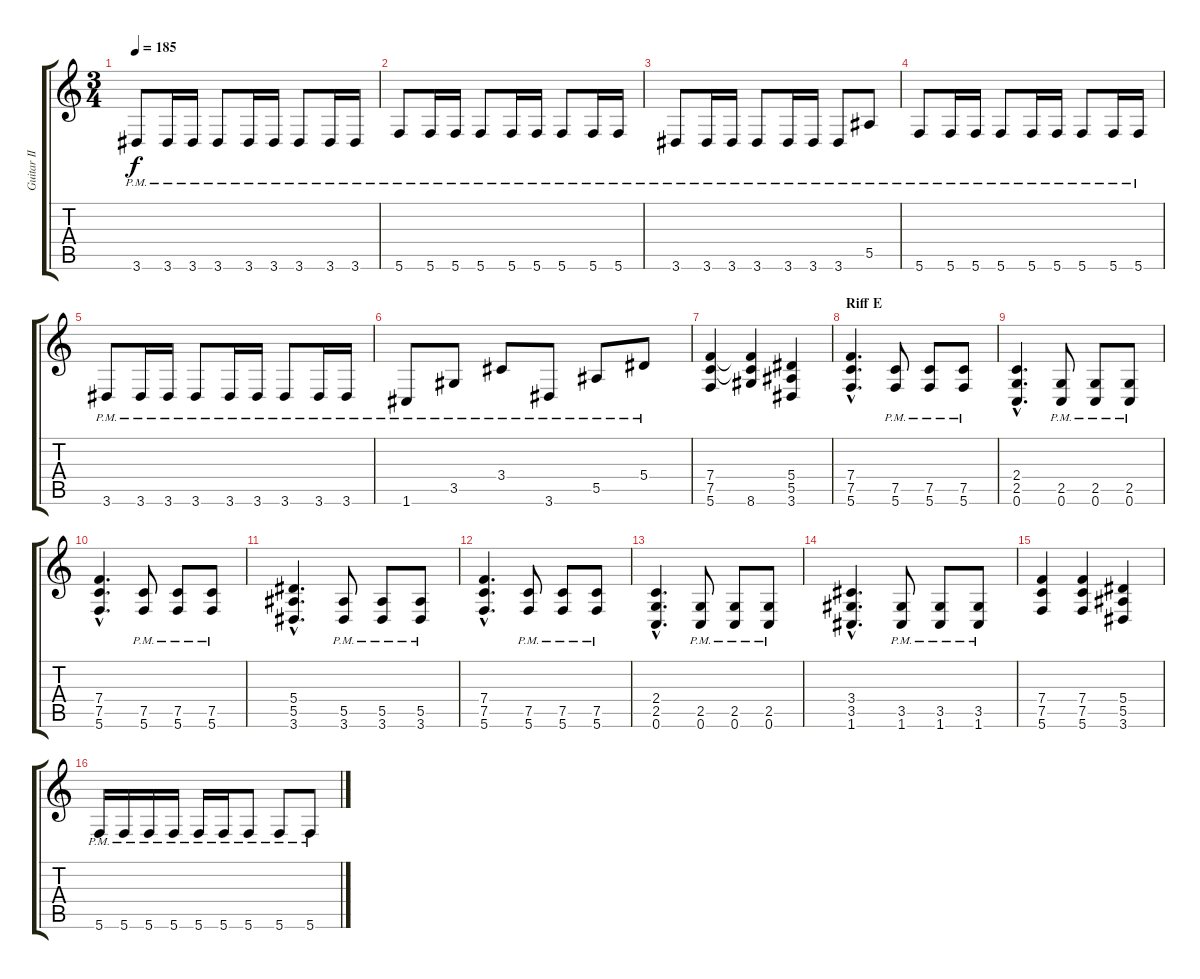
\track ("Guitar II" "Guitar II") {instrument overdrivenguitar}
\staff {score tabs}
\tuning (C4 G3 Eb3 Bb2 F2 C2) {hide}
\ts (3 4)
\tempo 185
\clef g2
\ks c
3.6{pm}.8{dy f} 3.6{pm}.16 3.6{pm}.16 3.6{pm}.8 3.6{pm}.16 3.6{pm}.16 3.6{pm}.8 3.6{pm}.16 3.6{pm}.16 |
5.6{pm}.8 5.6{pm}.16 5.6{pm}.16 5.6{pm}.8 5.6{pm}.16 5.6{pm}.16 5.6{pm}.8 5.6{pm}.16 5.6{pm}.16 |
3.6{pm}.8 3.6{pm}.16 3.6{pm}.16 3.6{pm}.8 3.6{pm}.16 3.6{pm}.16 3.6{pm}.8 5.5{pm}.8 |
5.6{pm}.8 5.6{pm}.16 5.6{pm}.16 5.6{pm}.8 5.6{pm}.16 5.6{pm}.16 5.6{pm}.8 5.6{pm}.16 5.6{pm}.16 |
3.6{pm}.8 3.6{pm}.16 3.6{pm}.16 3.6{pm}.8 3.6{pm}.16 3.6{pm}.16 3.6{pm}.8 3.6{pm}.16 3.6{pm}.16 |
1.6{pm}.8 3.5{pm}.8 3.4{pm}.8 3.6{pm}.8 5.5{pm}.8 5.4{pm}.8 |
(7.4 7.5 5.6).4 (7.4{t} 7.5{t} 8.6).4 (5.4 5.5 3.6).4 |
\section ("" "Riff E")
(7.4{hac} 7.5{hac} 5.6{hac}).4{d} (7.5{pm} 5.6{pm}).8 (7.5{pm} 5.6{pm}).8 (7.5{pm} 5.6{pm}).8 |
(2.4{hac} 2.5{hac} 0.6{hac}).4{d} (2.5{pm} 0.6{pm}).8 (2.5{pm} 0.6{pm}).8 (2.5{pm} 0.6{pm}).8 |
(7.4{hac} 7.5{hac} 5.6{hac}).4{d} (7.5{pm} 5.6{pm}).8 (7.5{pm} 5.6{pm}).8 (7.5{pm} 5.6{pm}).8 |
(5.4{hac} 5.5{hac} 3.6{hac}).4{d} (5.5{pm} 3.6{pm}).8 (5.5{pm} 3.6{pm}).8 (5.5{pm} 3.6{pm}).8 |
(7.4{hac} 7.5{hac} 5.6{hac}).4{d} (7.5{pm} 5.6{pm}).8 (7.5{pm} 5.6{pm}).8 (7.5{pm} 5.6{pm}).8 |
(2.4{hac} 2.5{hac} 0.6{hac}).4{d} (2.5{pm} 0.6{pm}).8 (2.5{pm} 0.6{pm}).8 (2.5{pm} 0.6{pm}).8 |
(3.4{hac} 3.5{hac} 1.6{hac}).4{d} (3.5{pm} 1.6{pm}).8 (3.5{pm} 1.6{pm}).8 (3.5{pm} 1.6{pm}).8 |
(7.4 7.5 5.6).4 (7.4 7.5 5.6).4 (5.4 5.5 3.6).4 |
5.6{pm}.16 5.6{pm}.16 5.6{pm}.16 5.6{pm}.16 5.6{pm}.16 5.6{pm}.16 5.6{pm}.8 5.6{pm}.8 5.6{pm}.8
